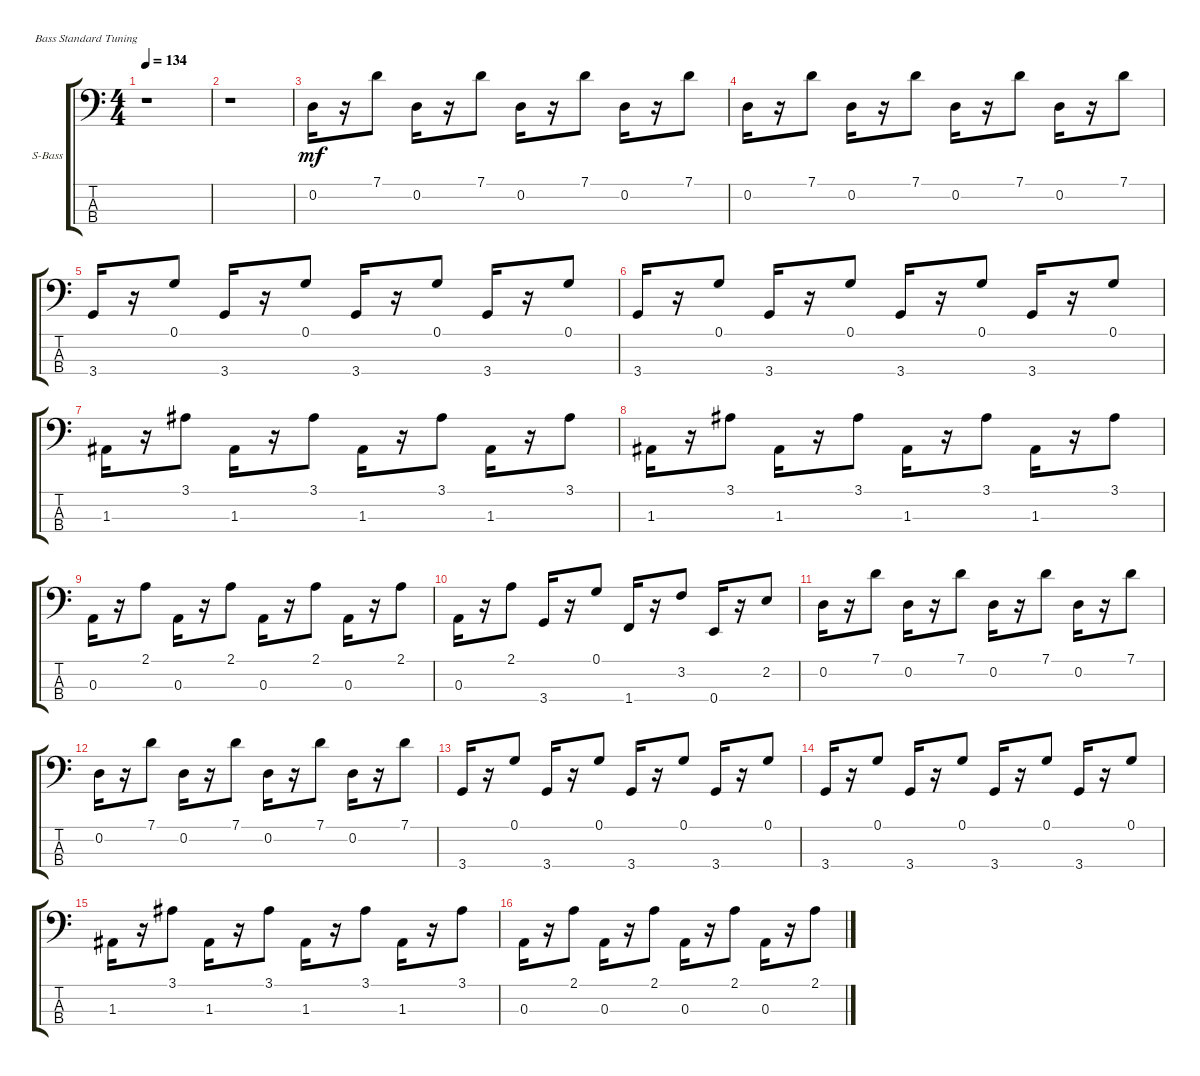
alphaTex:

\bracketExtendMode groupsimilarinstruments
\firstSystemTrackNameOrientation horizontal
\otherSystemsTrackNameOrientation horizontal
\track ("EL_Bass_rythm" "S-Bass") {instrument synthbass1}
\staff {score tabs}
\tuning (G2 D2 A1 E1)
\ts (4 4)
\tempo 134
\tempo (134 0.000520833)
\clef f4
\ks c
r.1{dy mf instrument synthbass1} |
r.1 |
0.2.16 r.16 7.1.8 0.2.16 r.16 7.1.8 0.2.16 r.16 7.1.8 0.2.16 r.16 7.1.8 |
0.2.16 r.16 7.1.8 0.2.16 r.16 7.1.8 0.2.16 r.16 7.1.8 0.2.16 r.16 7.1.8 |
3.4.16 r.16 0.1.8 3.4.16 r.16 0.1.8 3.4.16 r.16 0.1.8 3.4.16 r.16 0.1.8 |
3.4.16 r.16 0.1.8 3.4.16 r.16 0.1.8 3.4.16 r.16 0.1.8 3.4.16 r.16 0.1.8 |
1.3.16 r.16 3.1.8 1.3.16 r.16 3.1.8 1.3.16 r.16 3.1.8 1.3.16 r.16 3.1.8 |
1.3.16 r.16 3.1.8 1.3.16 r.16 3.1.8 1.3.16 r.16 3.1.8 1.3.16 r.16 3.1.8 |
0.3.16 r.16 2.1.8 0.3.16 r.16 2.1.8 0.3.16 r.16 2.1.8 0.3.16 r.16 2.1.8 |
0.3.16 r.16 2.1.8 3.4.16 r.16 0.1.8 1.4.16 r.16 3.2.8 0.4.16 r.16 2.2.8 |
0.2.16 r.16 7.1.8 0.2.16 r.16 7.1.8 0.2.16 r.16 7.1.8 0.2.16 r.16 7.1.8 |
0.2.16 r.16 7.1.8 0.2.16 r.16 7.1.8 0.2.16 r.16 7.1.8 0.2.16 r.16 7.1.8 |
3.4.16 r.16 0.1.8 3.4.16 r.16 0.1.8 3.4.16 r.16 0.1.8 3.4.16 r.16 0.1.8 |
3.4.16 r.16 0.1.8 3.4.16 r.16 0.1.8 3.4.16 r.16 0.1.8 3.4.16 r.16 0.1.8 |
1.3.16 r.16 3.1.8 1.3.16 r.16 3.1.8 1.3.16 r.16 3.1.8 1.3.16 r.16 3.1.8 |
0.3.16 r.16 2.1.8 0.3.16 r.16 2.1.8 0.3.16 r.16 2.1.8 0.3.16 r.16 2.1.8
